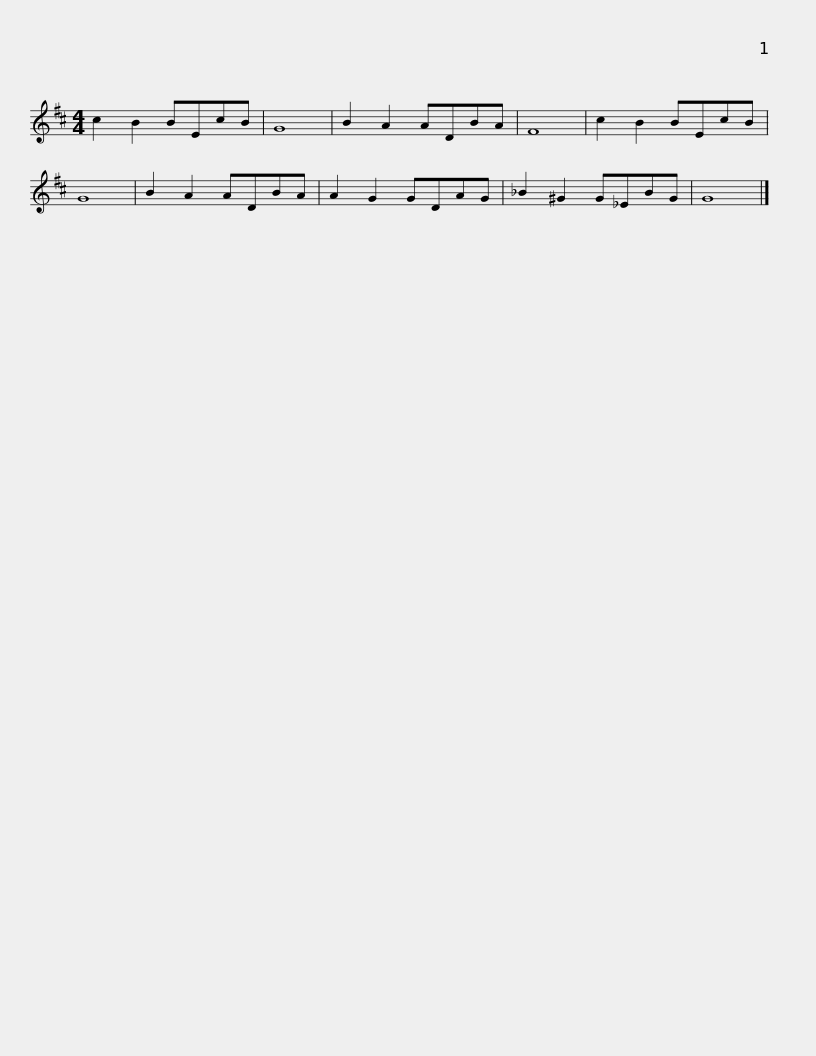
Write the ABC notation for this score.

X:1
L:1/8
M:4/4
I:linebreak $
K:none
V:1 treble transpose=-14
V:1
[K:D] c2 B2 BEcB | G8 | B2 A2 ADBA | F8 | c2 B2 BEcB | %5
 G8 | B2 A2 ADBA | A2 G2 GDAG |$ _B2 ^G2 G_EBG | G8 |] %10
